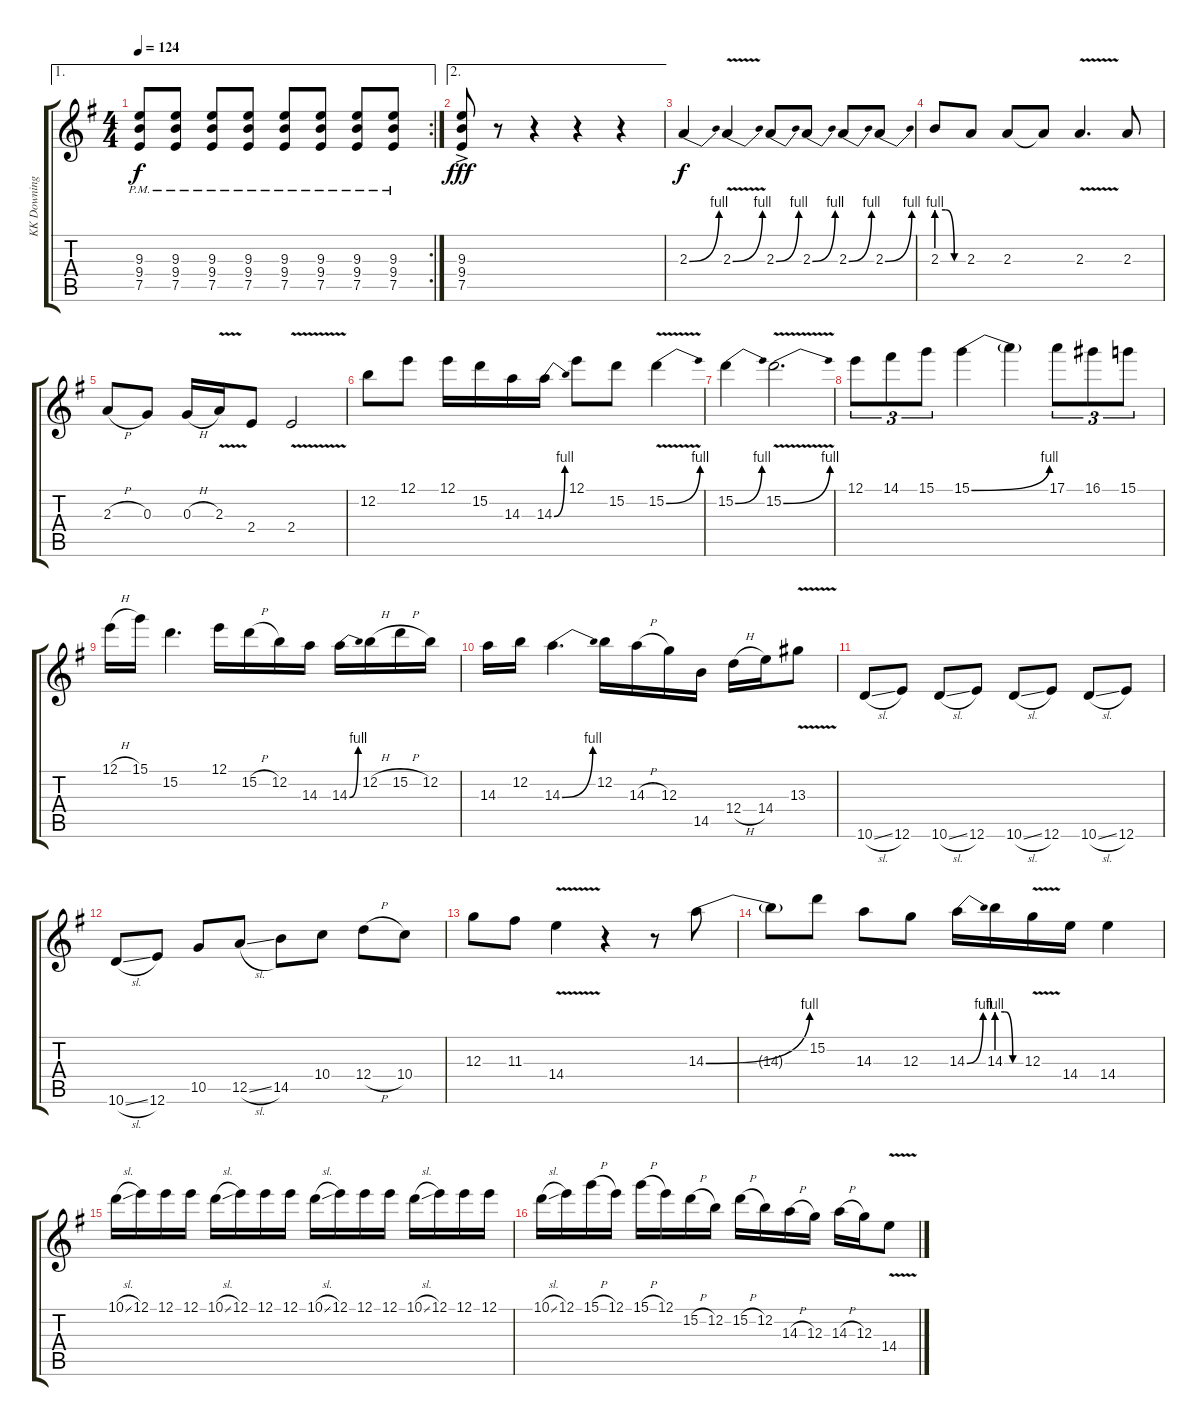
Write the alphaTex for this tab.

\track ("KK Downing" "KK Downing") {instrument distortionguitar}
\staff {score tabs}
\tuning (E4 B3 G3 D3 A2 E2) {hide}
\ae 1
\rc 2
\ts (4 4)
\tempo 124
\clef g2
\ks g
(9.3{pm} 9.4{pm} 7.5{pm}).8{dy f} (9.3{pm} 9.4{pm} 7.5{pm}).8 (9.3{pm} 9.4{pm} 7.5{pm}).8 (9.3{pm} 9.4{pm} 7.5{pm}).8 (9.3{pm} 9.4{pm} 7.5{pm}).8 (9.3{pm} 9.4{pm} 7.5{pm}).8 (9.3{pm} 9.4{pm} 7.5{pm}).8 (9.3{pm} 9.4{pm} 7.5{pm}).8 |
\ae 2
(9.3{ac} 9.4{ac} 7.5{ac}).8{dy fff} r.8 r.4 r.4 r.4 |
2.3{be (bend 0 0 60 4)}.4{dy f} 2.3{be (bend 0 0 60 4) v}.4 2.3{be (bend 0 0 60 4)}.8 2.3{be (bend 0 0 60 4)}.8 2.3{be (bend 0 0 60 4)}.8 2.3{be (bend 0 0 60 4)}.8 |
2.3{be (custom 0 4 20 4 40 0 60 0)}.8 2.3.8 2.3.8 2.3{t}.8 2.3{v}.4{d} 2.3.8 |
2.3{h}.8 0.3.8 0.3{h}.16 2.3{v}.16 2.4.8 2.4{v}.2 |
12.2.8 12.1.8 12.1.16 15.2.16 14.3.16 14.3{be (bend 0 0 60 4)}.16 12.1.8 15.2.8 15.2{be (bend 0 0 60 4) v}.4 |
15.2{be (bend 0 0 60 4)}.4 15.2{be (bend 0 0 60 4) v}.2{d} |
12.1.8{tu (3 2)} 14.1.8{tu (3 2)} 15.1.8{tu (3 2)} 15.1{be (bend 0 0 60 4)}.4 15.1{t}.4 17.1.8{tu (3 2)} 16.1.8{tu (3 2)} 15.1.8{tu (3 2)} |
12.1{h}.16 15.1.16 15.2.4{d} 12.1.16 15.2{h}.16 12.2.16 14.3.16 14.3{be (bend 0 0 60 4)}.16 12.2{h}.16 15.2{h}.16 12.2.16 |
14.3.16 12.2.16 14.3{be (bend 0 0 60 4)}.4{d} 12.2.16 14.3{h}.16 12.3.16 14.5.16 12.4{h}.16 14.4.16 13.3{v}.8 |
10.6{sl}.8 12.6.8 10.6{sl}.8 12.6.8 10.6{sl}.8 12.6.8 10.6{sl}.8 12.6.8 |
10.6{sl}.8 12.6.8 10.5.8 12.5{sl}.8 14.5.8 10.4.8 12.4{h}.8 10.4.8 |
12.3.8 11.3.8 14.4{v}.4 r.4 r.8 14.3{be (bend 0 0 60 4)}.8 |
14.3{t}.8 15.2.8 14.3.8 12.3.8 14.3{be (bend 0 0 60 4)}.16 14.3{be (custom 0 4 20 4 40 0 60 0)}.16 12.3{v}.16 14.4.16 14.4.4 |
10.1{sl}.16 12.1.16 12.1.16 12.1.16 10.1{sl}.16 12.1.16 12.1.16 12.1.16 10.1{sl}.16 12.1.16 12.1.16 12.1.16 10.1{sl}.16 12.1.16 12.1.16 12.1.16 |
10.1{sl}.16 12.1.16 15.1{h}.16 12.1.16 15.1{h}.16 12.1.16 15.2{h}.16 12.2.16 15.2{h}.16 12.2.16 14.3{h}.16 12.3.16 14.3{h}.16 12.3.16 14.4{v}.8
